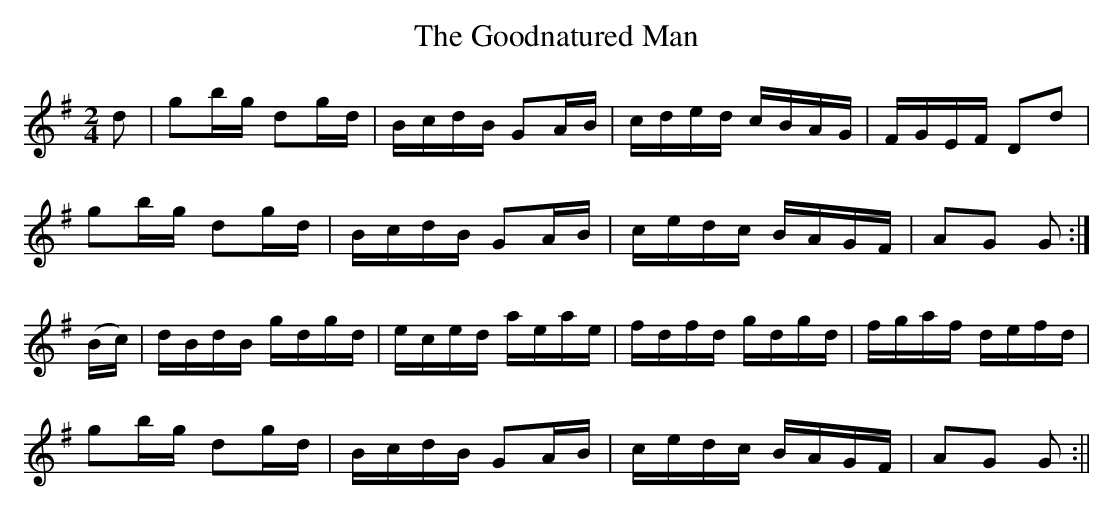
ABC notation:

X:1
T: Goodnatured Man, The
M: 2/4
L: 1/16
K: G
d2 | g2bg d2gd | BcdB G2AB | cded cBAG | FGEF D2d2 |
g2bg d2gd | BcdB G2AB | cedc BAGF | A2G2 G2 :|
(Bc) | dBdB gdgd | eced aeae | fdfd gdgd | fgaf defd |
g2bg d2gd | BcdB G2AB | cedc BAGF | A2G2 G2 :||
